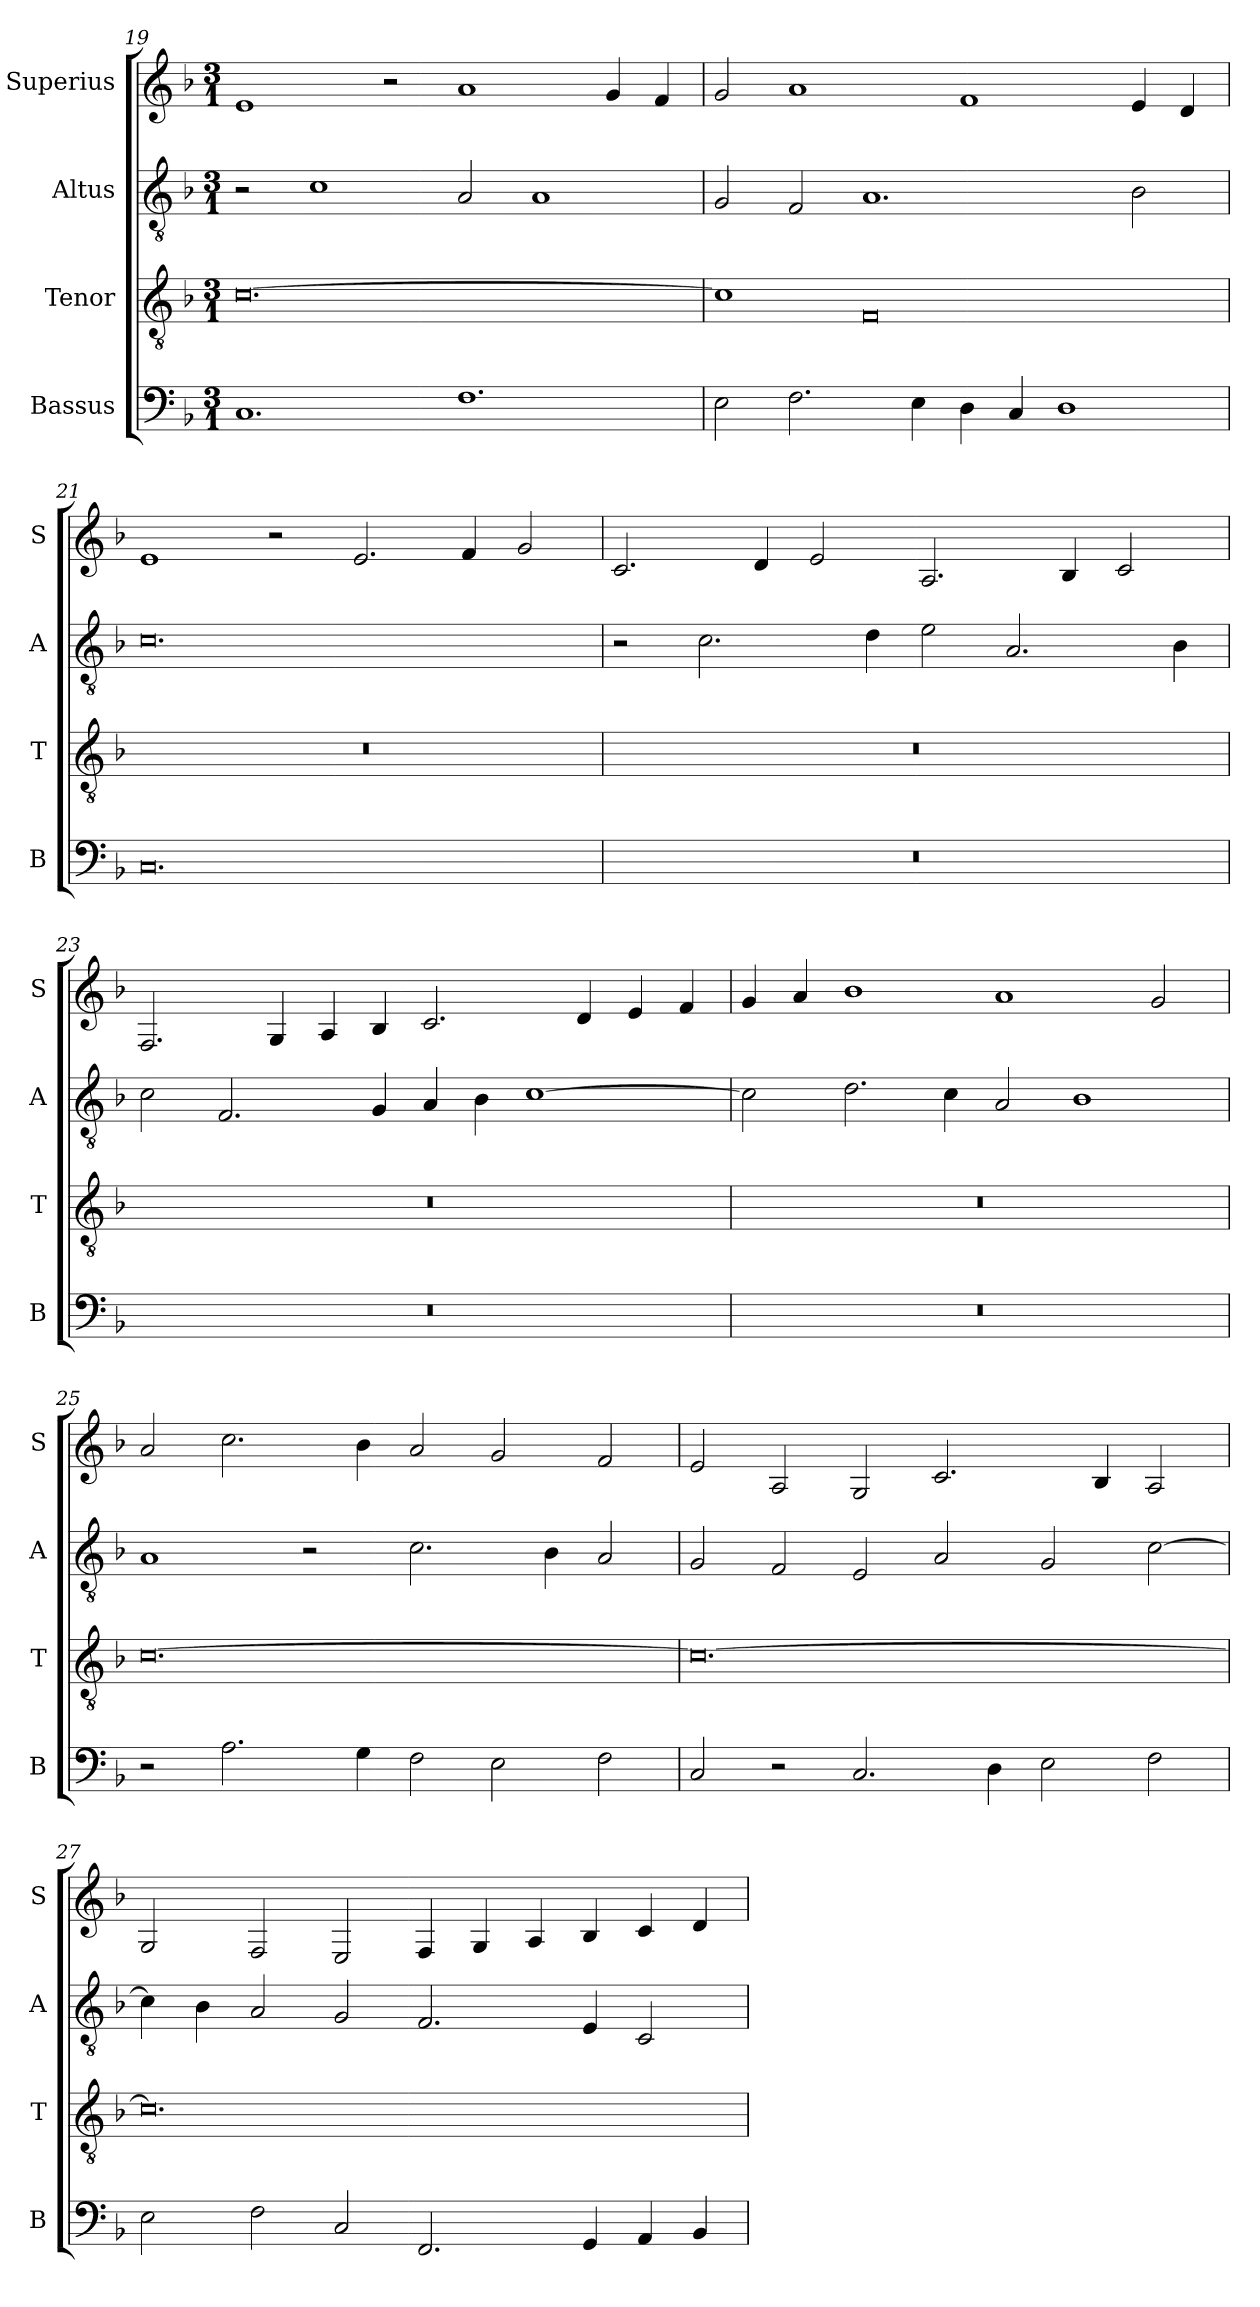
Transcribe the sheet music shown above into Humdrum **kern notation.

**kern	**kern	**kern	**kern
*part4	*part3	*part2	*part1
*staff4	*staff3	*staff2	*staff1
*I"Bassus	*I"Tenor	*I"Altus	*I"Superius
*I'B	*I'T	*I'A	*I'S
*clefF4	*clefGv2	*clefGv2	*clefG2
*k[b-]	*k[b-]	*k[b-]	*k[b-]
*M3/1	*M3/1	*M3/1	*M3/1
=19	=19	=19	=19
1.C	[0.c	2r	1e
.	.	1c	.
.	.	.	2r
1.F	.	2A/	1a
.	.	1A	.
.	.	.	4g/
.	.	.	4f/
=20	=20	=20	=20
2E\	1c]	2G/	2g/
2.F\	.	2F/	1a
.	0F	1.A	.
4E\	.	.	.
4D\	.	.	1f
4C/	.	.	.
1D	.	.	.
.	.	2B-\	4e/
.	.	.	4d/
=21	=21	=21	=21
0.C	0.r	0.c	1e
.	.	.	2r
.	.	.	2.e/
.	.	.	4f/
.	.	.	2g/
=22	=22	=22	=22
0.r	0.r	2r	2.c/
.	.	2.c\	.
.	.	.	4d/
.	.	.	2e/
.	.	4d\	.
.	.	2e\	2.A/
.	.	2.A/	.
.	.	.	4B-/
.	.	.	2c/
.	.	4B-\	.
=23	=23	=23	=23
0.r	0.r	2c\	2.F/
.	.	2.F/	.
.	.	.	4G/
.	.	.	4A/
.	.	4G/	4B-/
.	.	4A/	2.c/
.	.	4B-\	.
.	.	[1c	.
.	.	.	4d/
.	.	.	4e/
.	.	.	4f/
=24	=24	=24	=24
0.r	0.r	2c\]	4g/
.	.	.	4a/
.	.	2.d\	1b-
.	.	4c\	.
.	.	2A/	1a
.	.	1B-	.
.	.	.	2g/
=25	=25	=25	=25
2r	[0.c	1A	2a/
2.A\	.	.	2.cc\
.	.	2r	.
4G\	.	.	4b-\
2F\	.	2.c\	2a/
2E\	.	.	2g/
.	.	4B-\	.
2F\	.	2A/	2f/
=26	=26	=26	=26
2C/	0.c_	2G/	2e/
2r	.	2F/	2A/
2.C/	.	2E/	2G/
.	.	2A/	2.c/
4D\	.	.	.
2E\	.	2G/	.
.	.	.	4B-/
2F\	.	[2c\	2A/
=27	=27	=27	=27
2E\	0.c]	4c\]	2G/
.	.	4B-\	.
2F\	.	2A/	2F/
2C/	.	2G/	2E/
2.FF/	.	2.F/	4F/
.	.	.	4G/
.	.	.	4A/
4GG/	.	4E/	4B-/
4AA/	.	2C/	4c/
4BB-/	.	.	4d/
=	=	=	=
*-	*-	*-	*-
